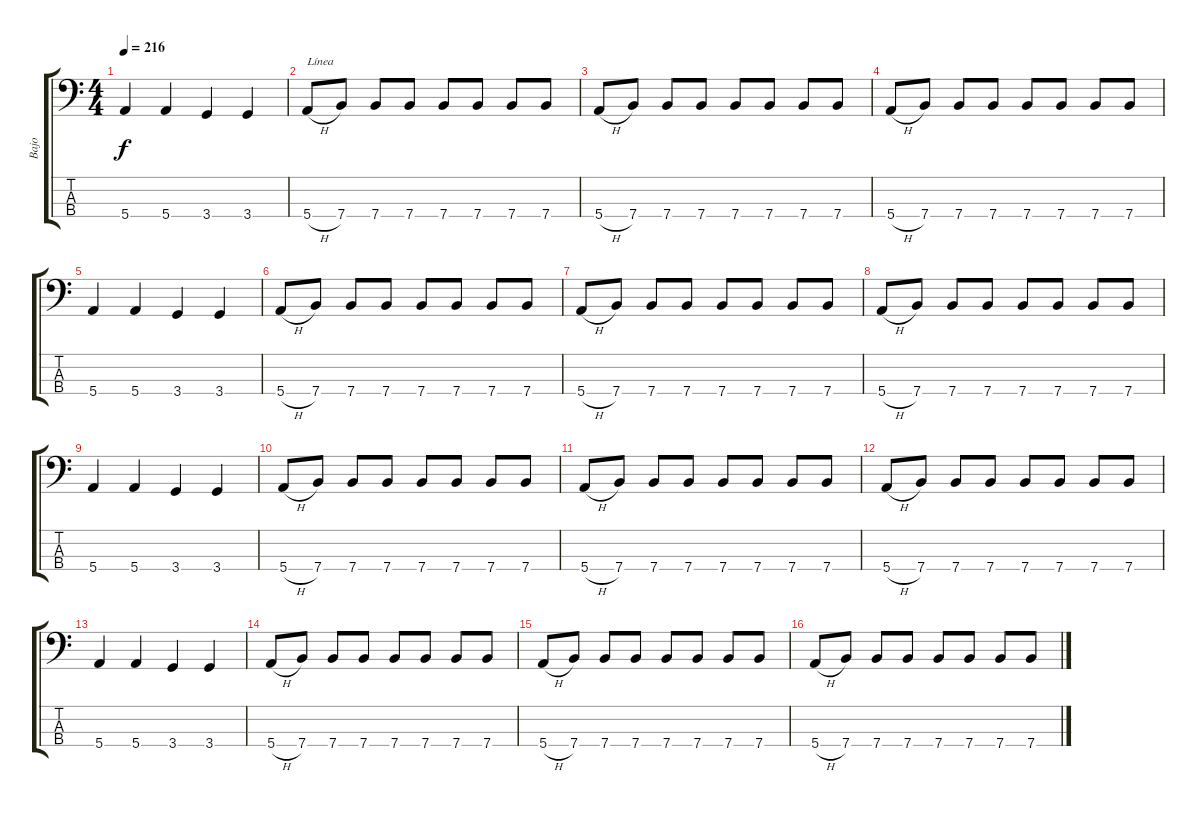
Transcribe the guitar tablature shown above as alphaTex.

\track ("Bajo" "Bajo") {instrument electricbasspick}
\staff {score tabs}
\tuning (G2 D2 A1 E1) {hide}
\ts (4 4)
\tempo 216
\clef f4
\ks c
5.4.4{dy f} 5.4.4 3.4.4 3.4.4 |
5.4{h}.8{txt "Línea"} 7.4.8 7.4.8 7.4.8 7.4.8 7.4.8 7.4.8 7.4.8 |
5.4{h}.8 7.4.8 7.4.8 7.4.8 7.4.8 7.4.8 7.4.8 7.4.8 |
5.4{h}.8 7.4.8 7.4.8 7.4.8 7.4.8 7.4.8 7.4.8 7.4.8 |
5.4.4 5.4.4 3.4.4 3.4.4 |
5.4{h}.8 7.4.8 7.4.8 7.4.8 7.4.8 7.4.8 7.4.8 7.4.8 |
5.4{h}.8 7.4.8 7.4.8 7.4.8 7.4.8 7.4.8 7.4.8 7.4.8 |
5.4{h}.8 7.4.8 7.4.8 7.4.8 7.4.8 7.4.8 7.4.8 7.4.8 |
5.4.4 5.4.4 3.4.4 3.4.4 |
5.4{h}.8 7.4.8 7.4.8 7.4.8 7.4.8 7.4.8 7.4.8 7.4.8 |
5.4{h}.8 7.4.8 7.4.8 7.4.8 7.4.8 7.4.8 7.4.8 7.4.8 |
5.4{h}.8 7.4.8 7.4.8 7.4.8 7.4.8 7.4.8 7.4.8 7.4.8 |
5.4.4 5.4.4 3.4.4 3.4.4 |
5.4{h}.8 7.4.8 7.4.8 7.4.8 7.4.8 7.4.8 7.4.8 7.4.8 |
5.4{h}.8 7.4.8 7.4.8 7.4.8 7.4.8 7.4.8 7.4.8 7.4.8 |
5.4{h}.8 7.4.8 7.4.8 7.4.8 7.4.8 7.4.8 7.4.8 7.4.8
